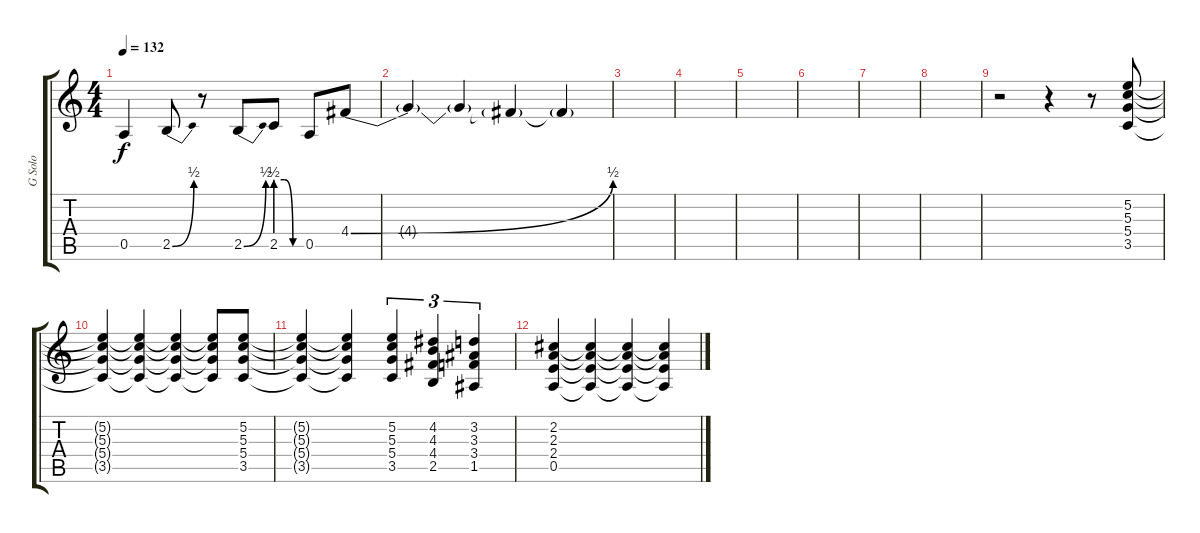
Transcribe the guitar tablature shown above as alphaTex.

\track ("G Solo" "G Solo") {instrument overdrivenguitar}
\staff {score tabs}
\tuning (E4 B3 G3 D3 A2 E2) {hide}
\ts (4 4)
\tempo 132
\clef g2
\ks c
0.5{t}.4{dy f} 2.5{be (bend 0 0 60 2)}.8 r.8 2.5{be (bend 0 0 60 2)}.8 2.5{be (custom 0 2 20 2 40 0 60 0)}.8 0.5.8 4.4{be (bend 0 0 60 2)}.8 |
4.4{t}.4 4.4{t}.4 4.4{t}.4 4.4{t}.4 |
|
|
|
|
|
|
r.2 r.4 r.8 (5.2 5.3 5.4 3.5).8 |
(5.2{t} 5.3{t} 5.4{t} 3.5{t}).4 (5.2{t} 5.3{t} 5.4{t} 3.5{t}).4 (5.2{t} 5.3{t} 5.4{t} 3.5{t}).4 (5.2{t} 5.3{t} 5.4{t} 3.5{t}).8 (5.2 5.3 5.4 3.5).8 |
(5.2{t} 5.3{t} 5.4{t} 3.5{t}).4 (5.2{t} 5.3{t} 5.4{t} 3.5{t}).4 (5.2 5.3 5.4 3.5).4{tu (3 2)} (4.2 4.3 4.4 2.5).4{tu (3 2)} (3.2 3.3 3.4 1.5).4{tu (3 2)} |
(2.2 2.3 2.4 0.5).4 (2.2{t} 2.3{t} 2.4{t} 0.5{t}).4 (2.2{t} 2.3{t} 2.4{t} 0.5{t}).4 (2.2{t} 2.3{t} 2.4{t} 0.5{t}).4
